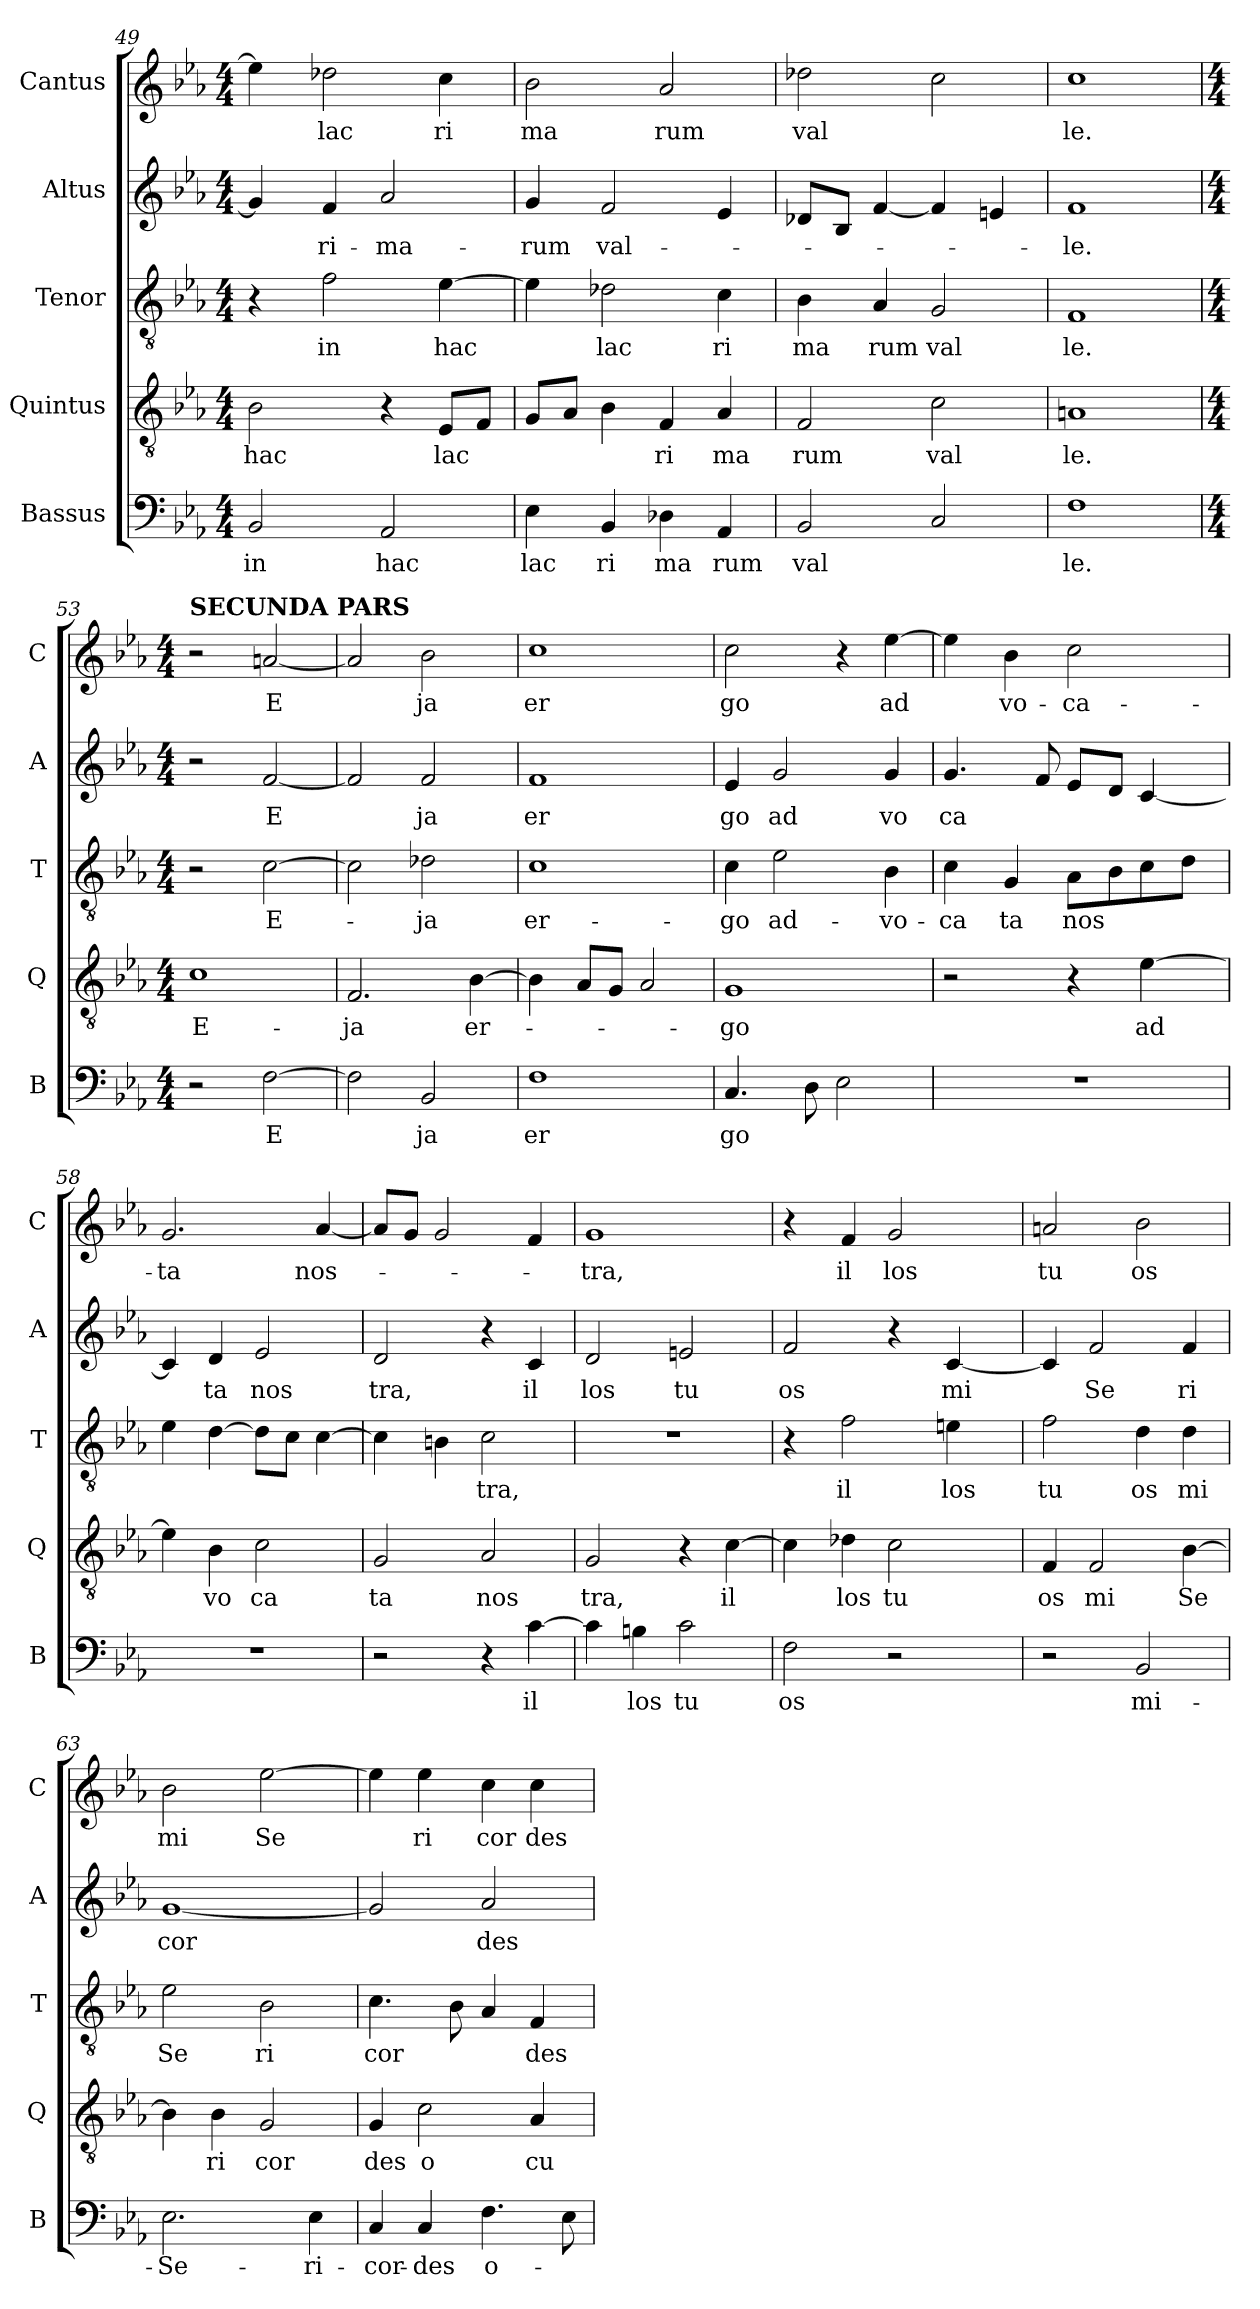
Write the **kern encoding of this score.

**kern	**text	**kern	**text	**kern	**text	**kern	**text	**kern	**text
*part5	*part5	*part4	*part4	*part3	*part3	*part2	*part2	*part1	*part1
*staff5	*staff5	*staff4	*staff4	*staff3	*staff3	*staff2	*staff2	*staff1	*staff1
*I"Bassus	*	*I"Quintus	*	*I"Tenor	*	*I"Altus	*	*I"Cantus	*
*I'B	*	*I'Q	*	*I'T	*	*I'A	*	*I'C	*
!!LO:LB:g=z
*clefF4	*	*clefGv2	*	*clefGv2	*	*clefG2	*	*clefG2	*
*k[b-e-a-]	*	*k[b-e-a-]	*	*k[b-e-a-]	*	*k[b-e-a-]	*	*k[b-e-a-]	*
*E-:	*	*E-:	*	*E-:	*	*E-:	*	*E-:	*
*M4/4	*	*M4/4	*	*M4/4	*	*M4/4	*	*M4/4	*
=49	=49	=49	=49	=49	=49	=49	=49	=49	=49
!	!LO:LY:b:cj	!	!LO:LY:b:cj	!	!	!	!	!	!
*	*	*	*	*	*	*^	*	*	*
2BB-/	in	2B-\	hac	4r	.	4g/]	16ryy	.	4ee-\]	.
.	.	.	.	.	.	.	2...ryy	.	.	.
!	!	!	!	!	!LO:LY:b:cj	!	!	!LO:LY:b:cj	!	!LO:LY:b:cj
.	.	.	.	2f\	in	4f/	.	-ri-	2dd-X\	lac
!	!LO:LY:b:cj	!	!	!	!	!	!	!LO:LY:b:cj	!	!
2AA-/	hac	4r	.	.	.	2a-/	.	-ma-	.	.
!	!	!	!LO:LY:b	!	!LO:LY:b	!	!	!	!	!LO:LY:b:cj
.	.	8E-/L	lac	[>4e-\	hac	.	.	.	4cc\	ri
.	.	8F/J	.	.	.	.	.	.	.	.
=50	=50	=50	=50	=50	=50	=50	=50	=50	=50	=50
!	!LO:LY:b:cj	!	!	!	!	!	!	!LO:LY:b:cj	!	!LO:LY:b:cj
*	*	*	*	*	*	*v	*v	*	*	*
4E-\	lac	8G/L	.	4e-\]	.	4g/	-rum	2b-\	ma
.	.	8A-/J	.	.	.	.	.	.	.
!	!LO:LY:b:cj	!	!	!	!LO:LY:b:cj	!	!LO:LY:b	!	!
4BB-/	ri	4B-\	.	2d-X\	lac	2f/	val-	.	.
!	!LO:LY:b:cj	!	!LO:LY:b:cj	!	!	!	!	!	!LO:LY:b:cj
4D-X\	ma	4F/	ri	.	.	.	.	2a-/	rum
!	!LO:LY:b:cj	!	!LO:LY:b:cj	!	!LO:LY:b:cj	!	!	!	!
4AA-/	rum	4A-/	ma	4c\	ri	4e-/	.	.	.
=51	=51	=51	=51	=51	=51	=51	=51	=51	=51
!	!LO:LY:b	!	!LO:LY:b:cj	!	!LO:LY:b:cj	!	!	!	!LO:LY:b
2BB-/	val	2F/	rum	4B-\	ma	8d-X/L	.	2dd-\	val
.	.	.	.	.	.	8B-/J	.	.	.
!	!	!	!	!	!LO:LY:b:cj	!	!	!	!
.	.	.	.	4A-/	rum	[<4f/	.	.	.
!	!	!	!LO:LY:b:cj	!	!LO:LY:b:cj	!	!	!	!
2C/	.	2c\	val	2G/	val	4f/]	.	2cc\	.
.	.	.	.	.	.	4e/	.	.	.
=52	=52	=52	=52	=52	=52	=52	=52	=52	=52
!	!LO:LY:b:cj	!	!LO:LY:b:cj	!	!LO:LY:b:cj	!	!LO:LY:b:cj	!	!LO:LY:b:cj
1F	le.	1An	le.	1F	le.	1f	-le.	1cc	le.
!!LO:LB:g=z
=53	=53!	=53	=53!	=53	=53!	=53	=53!	=53!	=53!
*M4/4	*	*M4/4	*	*M4/4	*	*M4/4	*	*M4/4	*
!	!	!	!	!	!	!	!	!LO:TX:a:B:t=SECUNDA PARS	!
!	!	!	!LO:LY:b:cj	!	!	!	!	!	!
2r	.	1c	E-	2r	.	2r	.	2r	.
!	!LO:LY:b:cj	!	!	!	!LO:LY:b:cj	!	!LO:LY:b:cj	!	!LO:LY:b:cj
[>2F\	E	.	.	[>2c\	E-	[<2f/	E	[<2an/	E
=54	=54	=54	=54	=54	=54	=54	=54	=54	=54
!	!	!	!LO:LY:b:cj	!	!	!	!	!	!
2F\]	.	2.F/	-ja	2c\]	.	2f/]	.	2a/]	.
!	!LO:LY:b:cj	!	!	!	!LO:LY:b:cj	!	!LO:LY:b:cj	!	!LO:LY:b:cj
2BB-/	ja	.	.	2d-X\	-ja	2f/	ja	2b-\	ja
!	!	!	!LO:LY:b:cj	!	!	!	!	!	!
.	.	[>4B-\	er-	.	.	.	.	.	.
=55	=55	=55	=55	=55	=55	=55	=55	=55	=55
!	!LO:LY:b:cj	!	!	!	!LO:LY:b:cj	!	!LO:LY:b:cj	!	!LO:LY:b:cj
1F	er	4B-\]	.	1c	er-	1f	er	1cc	er
.	.	8A-/L	.	.	.	.	.	.	.
.	.	8G/J	.	.	.	.	.	.	.
.	.	2A-/	.	.	.	.	.	.	.
=56	=56	=56	=56	=56	=56	=56	=56	=56	=56
!	!LO:LY:b:cj	!	!LO:LY:b:cj	!	!LO:LY:b:cj	!	!LO:LY:b:cj	!	!LO:LY:b:cj
4.C/	go	1G	-go	4c\	-go	4e-/	go	2cc\	go
!	!	!	!	!	!LO:LY:b:cj	!	!LO:LY:b:cj	!	!
.	.	.	.	2e-\	ad-	2g/	ad	.	.
8D\	.	.	.	.	.	.	.	.	.
2E-\	.	.	.	.	.	.	.	4r	.
!	!	!	!	!	!LO:LY:b:cj	!	!LO:LY:b:cj	!	!LO:LY:b
.	.	.	.	4B-\	-vo-	4g/	vo	[>4ee-\	ad
!!LO:PB:g=z
=57	=57	=57	=57	=57	=57	=57	=57	=57	=57
!	!	!	!	!	!LO:LY:b:cj	!	!LO:LY:b:cj	!	!
*	*	*	*	*	*	*	*	*^	*
1r	.	2r	.	4c\	-ca	4.g/	ca	4ee-\]	32.ryy	.
.	.	.	.	.	.	.	.	.	2ryy	.
!	!	!	!	!	!LO:LY:b:cj	!	!	!	!	!LO:LY:b:cj
.	.	.	.	4G/	ta	.	.	4b-\	.	vo-
.	.	.	.	.	.	8f/	.	.	.	.
!	!	!	!	!	!LO:LY:b	!	!	!	!	!LO:LY:b:cj
.	.	4r	.	8A-\L	nos	8e-/L	.	2cc\	.	-ca-
.	.	.	.	.	.	.	.	.	4ryy	.
.	.	.	.	8B-\	.	8d/J	.	.	.	.
!	!	!	!LO:LY:b	!	!	!	!	!	!	!
.	.	[>4e-\	ad	8c\	.	[<4c/	.	.	.	.
.	.	.	.	.	.	.	.	.	8ryy	.
.	.	.	.	8d\J	.	.	.	.	.	.
.	.	.	.	.	.	.	.	.	16ryy	.
.	.	.	.	.	.	.	.	.	64ryy	.
=58	=58	=58	=58	=58	=58	=58	=58	=58	=58	=58
!	!	!	!	!	!	!	!	!	!	!LO:LY:b:cj
*	*	*	*	*	*	*	*	*v	*v	*
1r	.	4e-\]	.	4e-\	.	4c/]	.	2.g/	-ta
!	!	!	!LO:LY:b:cj	!	!	!	!LO:LY:b:cj	!	!
.	.	4B-\	vo	[>4d\	.	4d/	ta	.	.
!	!	!	!LO:LY:b:cj	!	!	!	!LO:LY:b:cj	!	!
.	.	2c\	ca	8d\L]	.	2e-/	nos	.	.
.	.	.	.	8c\J	.	.	.	.	.
!	!	!	!	!	!	!	!	!	!LO:LY:b
.	.	.	.	[>4c\	.	.	.	[<4a-/	nos-
=59	=59	=59	=59	=59	=59	=59	=59	=59	=59
!	!	!	!LO:LY:b:cj	!	!	!	!LO:LY:b:cj	!	!
2r	.	2G/	ta	4c\]	.	2d/	tra,	8a-/L]	.
.	.	.	.	.	.	.	.	8g/J	.
.	.	.	.	4B\	.	.	.	2g/	.
!	!	!	!LO:LY:b:cj	!	!LO:LY:b:cj	!	!	!	!
4r	.	2A-/	nos	2c\	tra,	4r	.	.	.
!	!LO:LY:b:cj	!	!	!	!	!	!LO:LY:b:cj	!	!
[>4c\	il	.	.	.	.	4c/	il	4f/	.
=60	=60	=60	=60	=60	=60	=60	=60	=60	=60
!	!	!	!LO:LY:b:cj	!	!	!	!LO:LY:b:cj	!	!LO:LY:b:cj
4c\]	.	2G/	tra,	1r	.	2d/	los	1g	-tra,
!	!LO:LY:b:cj	!	!	!	!	!	!	!	!
4Bn\	los	.	.	.	.	.	.	.	.
!	!LO:LY:b:cj	!	!	!	!	!	!LO:LY:b:cj	!	!
2c\	tu	4r	.	.	.	2en/	tu	.	.
!	!	!	!LO:LY:b:cj	!	!	!	!	!	!
.	.	[<4c\	il	.	.	.	.	.	.
!!LO:LB:g=z
=61	=61	=61	=61	=61	=61	=61	=61	=61	=61
!	!LO:LY:b:cj	!	!	!	!	!	!LO:LY:b:cj	!	!
*	*	*^	*	*	*	*	*	*	*
2F\	os	4c\]	32.ryy	.	4r	.	2f/	os	4r	.
.	.	.	2ryy	.	.	.	.	.	.	.
!	!	!	!	!LO:LY:b:cj	!	!LO:LY:b:cj	!	!	!	!LO:LY:b:cj
.	.	4d-X\	.	los	2f\	il	.	.	4f/	il
!	!	!	!	!LO:LY:b:cj	!	!	!	!	!	!LO:LY:b:cj
2r	.	2c\	.	tu	.	.	4r	.	2g/	los
.	.	.	4ryy	.	.	.	.	.	.	.
!	!	!	!	!	!	!LO:LY:b:cj	!	!LO:LY:b	!	!
.	.	.	.	.	4en\	los	[<4c/	mi	.	.
.	.	.	8ryy	.	.	.	.	.	.	.
.	.	.	16ryy	.	.	.	.	.	.	.
.	.	.	64ryy	.	.	.	.	.	.	.
=62	=62	=62	=62	=62	=62	=62	=62	=62	=62	=62
!	!	!	!	!LO:LY:b:cj	!	!LO:LY:b:cj	!	!	!	!LO:LY:b:cj
*	*	*v	*v	*	*	*	*	*	*	*
2r	.	4F/	os	2f\	tu	4c/]	.	2an/	tu
!	!	!	!LO:LY:b:cj	!	!	!	!LO:LY:b:cj	!	!
.	.	2F/	mi	.	.	2f/	Se	.	.
!	!LO:LY:b:cj	!	!	!	!LO:LY:b:cj	!	!	!	!LO:LY:b:cj
2BB-/	mi-	.	.	4d\	os	.	.	2b-\	os
!	!	!	!LO:LY:b:cj	!	!LO:LY:b:cj	!	!LO:LY:b:cj	!	!
.	.	[>4B-\	Se	4d\	mi	4f/	ri	.	.
=63	=63	=63	=63	=63	=63	=63	=63	=63	=63
!	!LO:LY:b:cj	!	!	!	!LO:LY:b:cj	!	!LO:LY:b:cj	!	!LO:LY:b:cj
2.E-\	-Se-	4B-\]	.	2e-\	Se	[<1g	cor	2b-\	mi
!	!	!	!LO:LY:b:cj	!	!	!	!	!	!
.	.	4B-\	ri	.	.	.	.	.	.
!	!	!	!LO:LY:b:cj	!	!LO:LY:b:cj	!	!	!	!LO:LY:b:cj
.	.	2G/	cor	2B-\	ri	.	.	[>2ee-\	Se
!	!LO:LY:b:cj	!	!	!	!	!	!	!	!
4E-\	-ri-	.	.	.	.	.	.	.	.
=64	=64	=64	=64	=64	=64	=64	=64	=64	=64
!	!LO:LY:b:cj	!	!LO:LY:b:cj	!	!LO:LY:b	!	!	!	!
4C/	-cor-	4G/	des	4.c\	cor	2g/]	.	4ee-\]	.
!	!LO:LY:b:cj	!	!LO:LY:b:cj	!	!	!	!	!	!LO:LY:b:cj
4C/	-des	2c\	o	.	.	.	.	4ee-\	ri
.	.	.	.	8B-\	.	.	.	.	.
!	!LO:LY:b:cj	!	!	!	!	!	!LO:LY:b:cj	!	!LO:LY:b:cj
4.F\	o-	.	.	4A-/	.	2a-/	des	4cc\	cor
!	!	!	!LO:LY:b:cj	!	!LO:LY:b:cj	!	!	!	!LO:LY:b:cj
.	.	4A-/	cu	4F/	des	.	.	4cc\	des
8E-\	.	.	.	.	.	.	.	.	.
=	=	=	=	=	=	=	=	=	=
*-	*-	*-	*-	*-	*-	*-	*-	*-	*-
